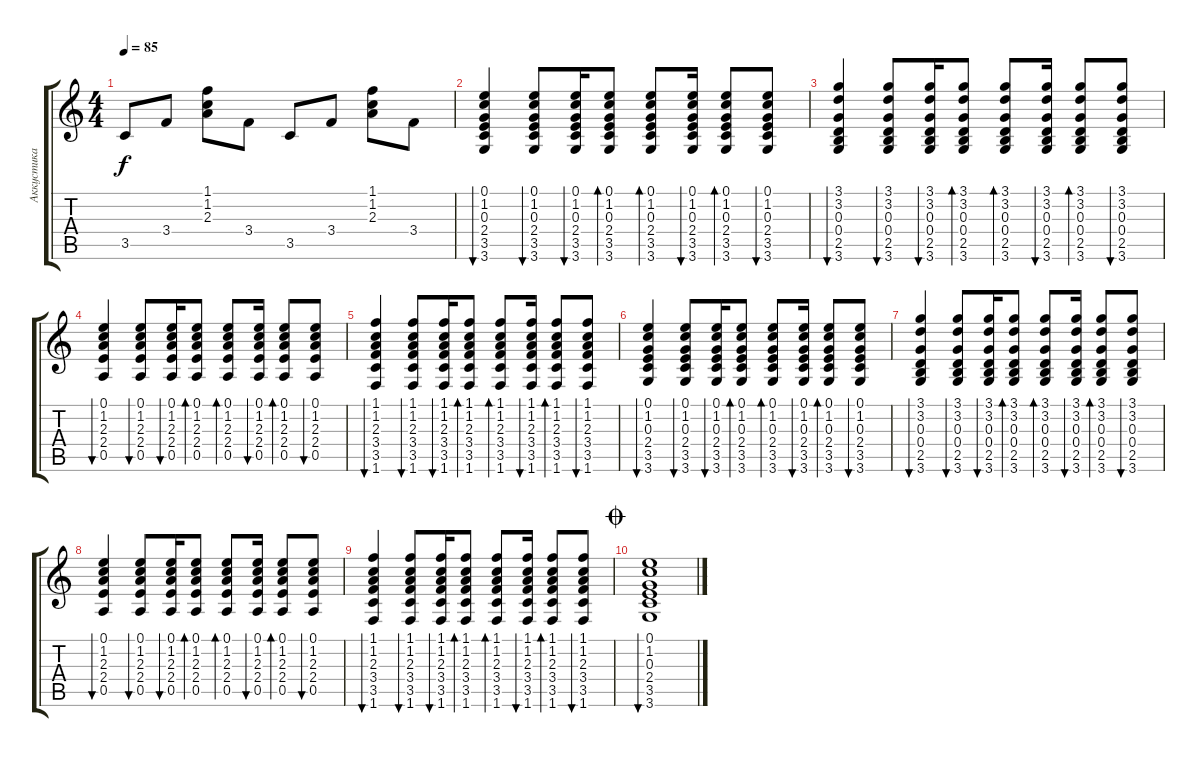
\track ("Аккустика" "Аккустика") {instrument acousticguitarsteel}
\staff {score tabs}
\tuning (E4 B3 G3 D3 A2 E2) {hide}
\ts (4 4)
\tempo 85
\clef g2
\ks c
3.5.8{dy f} 3.4.8 (1.1 1.2 2.3).8 3.4.8 3.5.8 3.4.8 (1.1 1.2 2.3).8 3.4.8 |
(0.1 1.2 0.3 2.4 3.5 3.6).4{bu 30} (0.1 1.2 0.3 2.4 3.5 3.6).8{bu 30} (0.1 1.2 0.3 2.4 3.5 3.6).16{bu 30} (0.1 1.2 0.3 2.4 3.5 3.6).8{bd 30} (0.1 1.2 0.3 2.4 3.5 3.6).8{bd 30} (0.1 1.2 0.3 2.4 3.5 3.6).16{bu 30} (0.1 1.2 0.3 2.4 3.5 3.6).8{bd 30} (0.1 1.2 0.3 2.4 3.5 3.6).8{bu 30} |
(3.1 3.2 0.3 0.4 2.5 3.6).4{bu 30} (3.1 3.2 0.3 0.4 2.5 3.6).8{bu 30} (3.1 3.2 0.3 0.4 2.5 3.6).16{bu 30} (3.1 3.2 0.3 0.4 2.5 3.6).8{bd 30} (3.1 3.2 0.3 0.4 2.5 3.6).8{bd 30} (3.1 3.2 0.3 0.4 2.5 3.6).16{bu 30} (3.1 3.2 0.3 0.4 2.5 3.6).8{bd 30} (3.1 3.2 0.3 0.4 2.5 3.6).8{bu 30} |
(0.1 1.2 2.3 2.4 0.5).4{bu 30} (0.1 1.2 2.3 2.4 0.5).8{bu 30} (0.1 1.2 2.3 2.4 0.5).16{bu 30} (0.1 1.2 2.3 2.4 0.5).8{bd 30} (0.1 1.2 2.3 2.4 0.5).8{bd 30} (0.1 1.2 2.3 2.4 0.5).16{bu 30} (0.1 1.2 2.3 2.4 0.5).8{bd 30} (0.1 1.2 2.3 2.4 0.5).8{bu 30} |
(1.1 1.2 2.3 3.4 3.5 1.6).4{bu 30} (1.1 1.2 2.3 3.4 3.5 1.6).8{bu 30} (1.1 1.2 2.3 3.4 3.5 1.6).16{bu 30} (1.1 1.2 2.3 3.4 3.5 1.6).8{bd 30} (1.1 1.2 2.3 3.4 3.5 1.6).8{bd 30} (1.1 1.2 2.3 3.4 3.5 1.6).16{bu 30} (1.1 1.2 2.3 3.4 3.5 1.6).8{bd 30} (1.1 1.2 2.3 3.4 3.5 1.6).8{bu 30} |
(0.1 1.2 0.3 2.4 3.5 3.6).4{bu 30} (0.1 1.2 0.3 2.4 3.5 3.6).8{bu 30} (0.1 1.2 0.3 2.4 3.5 3.6).16{bu 30} (0.1 1.2 0.3 2.4 3.5 3.6).8{bd 30} (0.1 1.2 0.3 2.4 3.5 3.6).8{bd 30} (0.1 1.2 0.3 2.4 3.5 3.6).16{bu 30} (0.1 1.2 0.3 2.4 3.5 3.6).8{bd 30} (0.1 1.2 0.3 2.4 3.5 3.6).8{bu 30} |
(3.1 3.2 0.3 0.4 2.5 3.6).4{bu 30} (3.1 3.2 0.3 0.4 2.5 3.6).8{bu 30} (3.1 3.2 0.3 0.4 2.5 3.6).16{bu 30} (3.1 3.2 0.3 0.4 2.5 3.6).8{bd 30} (3.1 3.2 0.3 0.4 2.5 3.6).8{bd 30} (3.1 3.2 0.3 0.4 2.5 3.6).16{bu 30} (3.1 3.2 0.3 0.4 2.5 3.6).8{bd 30} (3.1 3.2 0.3 0.4 2.5 3.6).8{bu 30} |
(0.1 1.2 2.3 2.4 0.5).4{bu 30} (0.1 1.2 2.3 2.4 0.5).8{bu 30} (0.1 1.2 2.3 2.4 0.5).16{bu 30} (0.1 1.2 2.3 2.4 0.5).8{bd 30} (0.1 1.2 2.3 2.4 0.5).8{bd 30} (0.1 1.2 2.3 2.4 0.5).16{bu 30} (0.1 1.2 2.3 2.4 0.5).8{bd 30} (0.1 1.2 2.3 2.4 0.5).8{bu 30} |
(1.1 1.2 2.3 3.4 3.5 1.6).4{bu 30} (1.1 1.2 2.3 3.4 3.5 1.6).8{bu 30} (1.1 1.2 2.3 3.4 3.5 1.6).16{bu 30} (1.1 1.2 2.3 3.4 3.5 1.6).8{bd 30} (1.1 1.2 2.3 3.4 3.5 1.6).8{bd 30} (1.1 1.2 2.3 3.4 3.5 1.6).16{bu 30} (1.1 1.2 2.3 3.4 3.5 1.6).8{bd 30} (1.1 1.2 2.3 3.4 3.5 1.6).8{bu 30} |
\jump coda
(0.1 1.2 0.3 2.4 3.5 3.6).1{bu 240}
